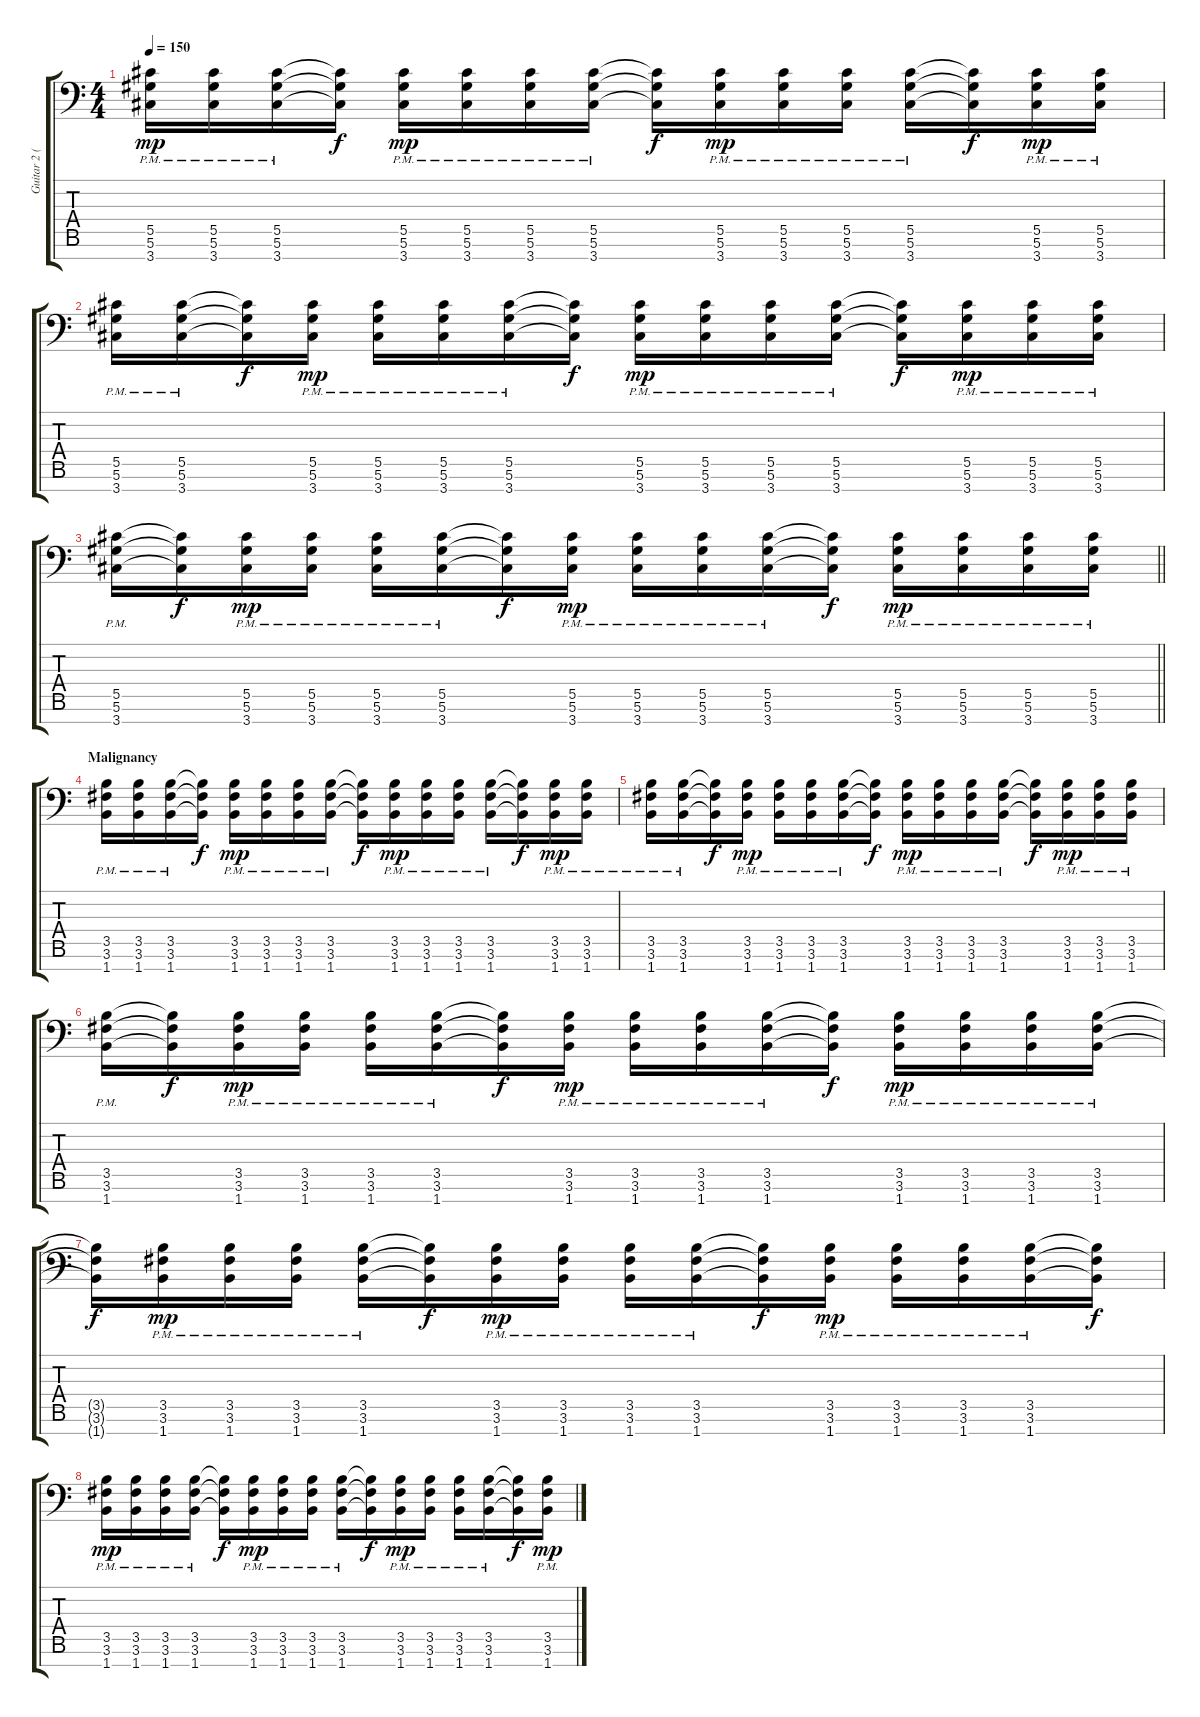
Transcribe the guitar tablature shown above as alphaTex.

\track ("Guitar 2 (Marten Hagstrom)" "Guitar 2 (") {instrument overdrivenguitar}
\staff {score tabs}
\tuning (Eb4 Bb3 Gb3 Db3 Ab2 Eb2 Bb1) {hide}
\ts (4 4)
\tempo 150
\clef f4
\ks c
(5.5{pm} 5.6{pm} 3.7{pm}).16{dy mp} (5.5{pm} 5.6{pm} 3.7{pm}).16 (5.5{pm} 5.6{pm} 3.7{pm}).16 (5.5{t} 5.6{t} 3.7{t}).16{dy f} (5.5{pm} 5.6{pm} 3.7{pm}).16{dy mp} (5.5{pm} 5.6{pm} 3.7{pm}).16 (5.5{pm} 5.6{pm} 3.7{pm}).16 (5.5{pm} 5.6{pm} 3.7{pm}).16 (5.5{t} 5.6{t} 3.7{t}).16{dy f} (5.5{pm} 5.6{pm} 3.7{pm}).16{dy mp} (5.5{pm} 5.6{pm} 3.7{pm}).16 (5.5{pm} 5.6{pm} 3.7{pm}).16 (5.5{pm} 5.6{pm} 3.7{pm}).16 (5.5{t} 5.6{t} 3.7{t}).16{dy f} (5.5{pm} 5.6{pm} 3.7{pm}).16{dy mp} (5.5{pm} 5.6{pm} 3.7{pm}).16 |
(5.5{pm} 5.6{pm} 3.7{pm}).16 (5.5{pm} 5.6{pm} 3.7{pm}).16 (5.5{t} 5.6{t} 3.7{t}).16{dy f} (5.5{pm} 5.6{pm} 3.7{pm}).16{dy mp} (5.5{pm} 5.6{pm} 3.7{pm}).16 (5.5{pm} 5.6{pm} 3.7{pm}).16 (5.5{pm} 5.6{pm} 3.7{pm}).16 (5.5{t} 5.6{t} 3.7{t}).16{dy f} (5.5{pm} 5.6{pm} 3.7{pm}).16{dy mp} (5.5{pm} 5.6{pm} 3.7{pm}).16 (5.5{pm} 5.6{pm} 3.7{pm}).16 (5.5{pm} 5.6{pm} 3.7{pm}).16 (5.5{t} 5.6{t} 3.7{t}).16{dy f} (5.5{pm} 5.6{pm} 3.7{pm}).16{dy mp} (5.5{pm} 5.6{pm} 3.7{pm}).16 (5.5{pm} 5.6{pm} 3.7{pm}).16 |
\barLineRight lightlight
(5.5{pm} 5.6{pm} 3.7{pm}).16 (5.5{t} 5.6{t} 3.7{t}).16{dy f} (5.5{pm} 5.6{pm} 3.7{pm}).16{dy mp} (5.5{pm} 5.6{pm} 3.7{pm}).16 (5.5{pm} 5.6{pm} 3.7{pm}).16 (5.5{pm} 5.6{pm} 3.7{pm}).16 (5.5{t} 5.6{t} 3.7{t}).16{dy f} (5.5{pm} 5.6{pm} 3.7{pm}).16{dy mp} (5.5{pm} 5.6{pm} 3.7{pm}).16 (5.5{pm} 5.6{pm} 3.7{pm}).16 (5.5{pm} 5.6{pm} 3.7{pm}).16 (5.5{t} 5.6{t} 3.7{t}).16{dy f} (5.5{pm} 5.6{pm} 3.7{pm}).16{dy mp} (5.5{pm} 5.6{pm} 3.7{pm}).16 (5.5{pm} 5.6{pm} 3.7{pm}).16 (5.5{pm} 5.6{pm} 3.7{pm}).16 |
\section ("" "Malignancy")
(3.5{pm} 3.6{pm} 1.7{pm}).16 (3.5{pm} 3.6{pm} 1.7{pm}).16 (3.5{pm} 3.6{pm} 1.7{pm}).16 (3.5{t} 3.6{t} 1.7{t}).16{dy f} (3.5{pm} 3.6{pm} 1.7{pm}).16{dy mp} (3.5{pm} 3.6{pm} 1.7{pm}).16 (3.5{pm} 3.6{pm} 1.7{pm}).16 (3.5{pm} 3.6{pm} 1.7{pm}).16 (3.5{t} 3.6{t} 1.7{t}).16{dy f} (3.5{pm} 3.6{pm} 1.7{pm}).16{dy mp} (3.5{pm} 3.6{pm} 1.7{pm}).16 (3.5{pm} 3.6{pm} 1.7{pm}).16 (3.5{pm} 3.6{pm} 1.7{pm}).16 (3.5{t} 3.6{t} 1.7{t}).16{dy f} (3.5{pm} 3.6{pm} 1.7{pm}).16{dy mp} (3.5{pm} 3.6{pm} 1.7{pm}).16 |
(3.5{pm} 3.6{pm} 1.7{pm}).16 (3.5{pm} 3.6{pm} 1.7{pm}).16 (3.5{t} 3.6{t} 1.7{t}).16{dy f} (3.5{pm} 3.6{pm} 1.7{pm}).16{dy mp} (3.5{pm} 3.6{pm} 1.7{pm}).16 (3.5{pm} 3.6{pm} 1.7{pm}).16 (3.5{pm} 3.6{pm} 1.7{pm}).16 (3.5{t} 3.6{t} 1.7{t}).16{dy f} (3.5{pm} 3.6{pm} 1.7{pm}).16{dy mp} (3.5{pm} 3.6{pm} 1.7{pm}).16 (3.5{pm} 3.6{pm} 1.7{pm}).16 (3.5{pm} 3.6{pm} 1.7{pm}).16 (3.5{t} 3.6{t} 1.7{t}).16{dy f} (3.5{pm} 3.6{pm} 1.7{pm}).16{dy mp} (3.5{pm} 3.6{pm} 1.7{pm}).16 (3.5{pm} 3.6{pm} 1.7{pm}).16 |
(3.5{pm} 3.6{pm} 1.7{pm}).16 (3.5{t} 3.6{t} 1.7{t}).16{dy f} (3.5{pm} 3.6{pm} 1.7{pm}).16{dy mp} (3.5{pm} 3.6{pm} 1.7{pm}).16 (3.5{pm} 3.6{pm} 1.7{pm}).16 (3.5{pm} 3.6{pm} 1.7{pm}).16 (3.5{t} 3.6{t} 1.7{t}).16{dy f} (3.5{pm} 3.6{pm} 1.7{pm}).16{dy mp} (3.5{pm} 3.6{pm} 1.7{pm}).16 (3.5{pm} 3.6{pm} 1.7{pm}).16 (3.5{pm} 3.6{pm} 1.7{pm}).16 (3.5{t} 3.6{t} 1.7{t}).16{dy f} (3.5{pm} 3.6{pm} 1.7{pm}).16{dy mp} (3.5{pm} 3.6{pm} 1.7{pm}).16 (3.5{pm} 3.6{pm} 1.7{pm}).16 (3.5{pm} 3.6{pm} 1.7{pm}).16 |
(3.5{t} 3.6{t} 1.7{t}).16{dy f} (3.5{pm} 3.6{pm} 1.7{pm}).16{dy mp} (3.5{pm} 3.6{pm} 1.7{pm}).16 (3.5{pm} 3.6{pm} 1.7{pm}).16 (3.5{pm} 3.6{pm} 1.7{pm}).16 (3.5{t} 3.6{t} 1.7{t}).16{dy f} (3.5{pm} 3.6{pm} 1.7{pm}).16{dy mp} (3.5{pm} 3.6{pm} 1.7{pm}).16 (3.5{pm} 3.6{pm} 1.7{pm}).16 (3.5{pm} 3.6{pm} 1.7{pm}).16 (3.5{t} 3.6{t} 1.7{t}).16{dy f} (3.5{pm} 3.6{pm} 1.7{pm}).16{dy mp} (3.5{pm} 3.6{pm} 1.7{pm}).16 (3.5{pm} 3.6{pm} 1.7{pm}).16 (3.5{pm} 3.6{pm} 1.7{pm}).16 (3.5{t} 3.6{t} 1.7{t}).16{dy f} |
(3.5{pm} 3.6{pm} 1.7{pm}).16{dy mp} (3.5{pm} 3.6{pm} 1.7{pm}).16 (3.5{pm} 3.6{pm} 1.7{pm}).16 (3.5{pm} 3.6{pm} 1.7{pm}).16 (3.5{t} 3.6{t} 1.7{t}).16{dy f} (3.5{pm} 3.6{pm} 1.7{pm}).16{dy mp} (3.5{pm} 3.6{pm} 1.7{pm}).16 (3.5{pm} 3.6{pm} 1.7{pm}).16 (3.5{pm} 3.6{pm} 1.7{pm}).16 (3.5{t} 3.6{t} 1.7{t}).16{dy f} (3.5{pm} 3.6{pm} 1.7{pm}).16{dy mp} (3.5{pm} 3.6{pm} 1.7{pm}).16 (3.5{pm} 3.6{pm} 1.7{pm}).16 (3.5{pm} 3.6{pm} 1.7{pm}).16 (3.5{t} 3.6{t} 1.7{t}).16{dy f} (3.5{pm} 3.6{pm} 1.7{pm}).16{dy mp}
